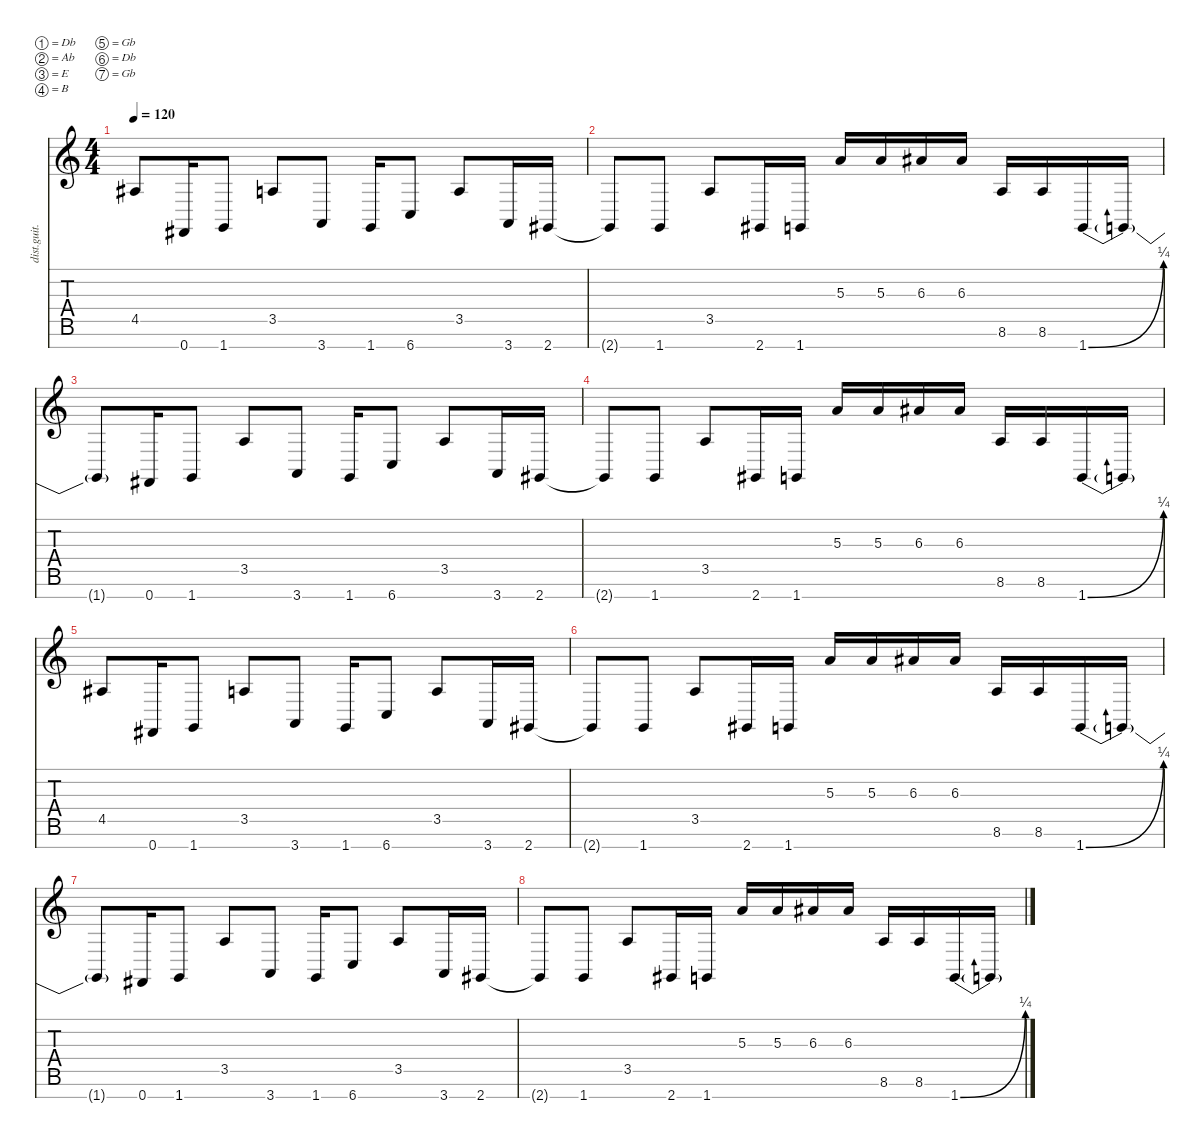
\defaultSystemsLayout 4
\hideDynamics
\bracketExtendMode nobrackets
\otherSystemsTrackNameOrientation horizontal
\track ("Distortion Guitar" "dist.guit.") {instrument distortionguitar}
\staff {score tabs}
\tuning (Db4 Ab3 E3 B2 Gb2 Db2 Gb1)
\ts (4 4)
\tempo 120
\clef g2
\ks c
4.5{acc #}.8{dy mf beam Up} 0.7{acc #}.16{beam Up} 1.7.8{beam Up} 3.5.8{beam Up} 3.7.8{beam Up} 1.7.16{beam Up} 6.7.8{beam Up} 3.5.8{beam Up} 3.7.16{beam Up} 2.7{acc #}.16{beam Up} |
2.7{t acc #}.8{beam Up} 1.7.8{beam Up} 3.5.8{beam Up} 2.7{acc #}.16{beam Up} 1.7.16{beam Up} 5.3.16{beam Up} 5.3.16{beam Up} 6.3{acc #}.16{beam Up} 6.3{acc #}.16{beam Up} 8.6.16{beam Up} 8.6.16{beam Up} 1.7{be (bend 0 0 13.799999999999999 1)}.16{beam Up} 1.7{t}.16{beam Up} |
1.7{t}.8{beam Up} 0.7{acc #}.16{beam Up} 1.7.8{beam Up} 3.5.8{beam Up} 3.7.8{beam Up} 1.7.16{beam Up} 6.7.8{beam Up} 3.5.8{beam Up} 3.7.16{beam Up} 2.7{acc #}.16{beam Up} |
2.7{t acc #}.8{beam Up} 1.7.8{beam Up} 3.5.8{beam Up} 2.7{acc #}.16{beam Up} 1.7.16{beam Up} 5.3.16{beam Up} 5.3.16{beam Up} 6.3{acc #}.16{beam Up} 6.3{acc #}.16{beam Up} 8.6.16{beam Up} 8.6.16{beam Up} 1.7{be (bend 0 0 13.799999999999999 1)}.16{beam Up} 1.7{t}.16{beam Up} |
4.5{acc #}.8{beam Up} 0.7{acc #}.16{beam Up} 1.7.8{beam Up} 3.5.8{beam Up} 3.7.8{beam Up} 1.7.16{beam Up} 6.7.8{beam Up} 3.5.8{beam Up} 3.7.16{beam Up} 2.7{acc #}.16{beam Up} |
2.7{t acc #}.8{beam Up} 1.7.8{beam Up} 3.5.8{beam Up} 2.7{acc #}.16{beam Up} 1.7.16{beam Up} 5.3.16{beam Up} 5.3.16{beam Up} 6.3{acc #}.16{beam Up} 6.3{acc #}.16{beam Up} 8.6.16{beam Up} 8.6.16{beam Up} 1.7{be (bend 0 0 13.799999999999999 1)}.16{beam Up} 1.7{t}.16{beam Up} |
1.7{t}.8{beam Up} 0.7{acc #}.16{beam Up} 1.7.8{beam Up} 3.5.8{beam Up} 3.7.8{beam Up} 1.7.16{beam Up} 6.7.8{beam Up} 3.5.8{beam Up} 3.7.16{beam Up} 2.7{acc #}.16{beam Up} |
2.7{t acc #}.8{beam Up} 1.7.8{beam Up} 3.5.8{beam Up} 2.7{acc #}.16{beam Up} 1.7.16{beam Up} 5.3.16{beam Up} 5.3.16{beam Up} 6.3{acc #}.16{beam Up} 6.3{acc #}.16{beam Up} 8.6.16{beam Up} 8.6.16{beam Up} 1.7{be (bend 0 0 13.799999999999999 1)}.16{beam Up} 1.7{t}.16{beam Up}
